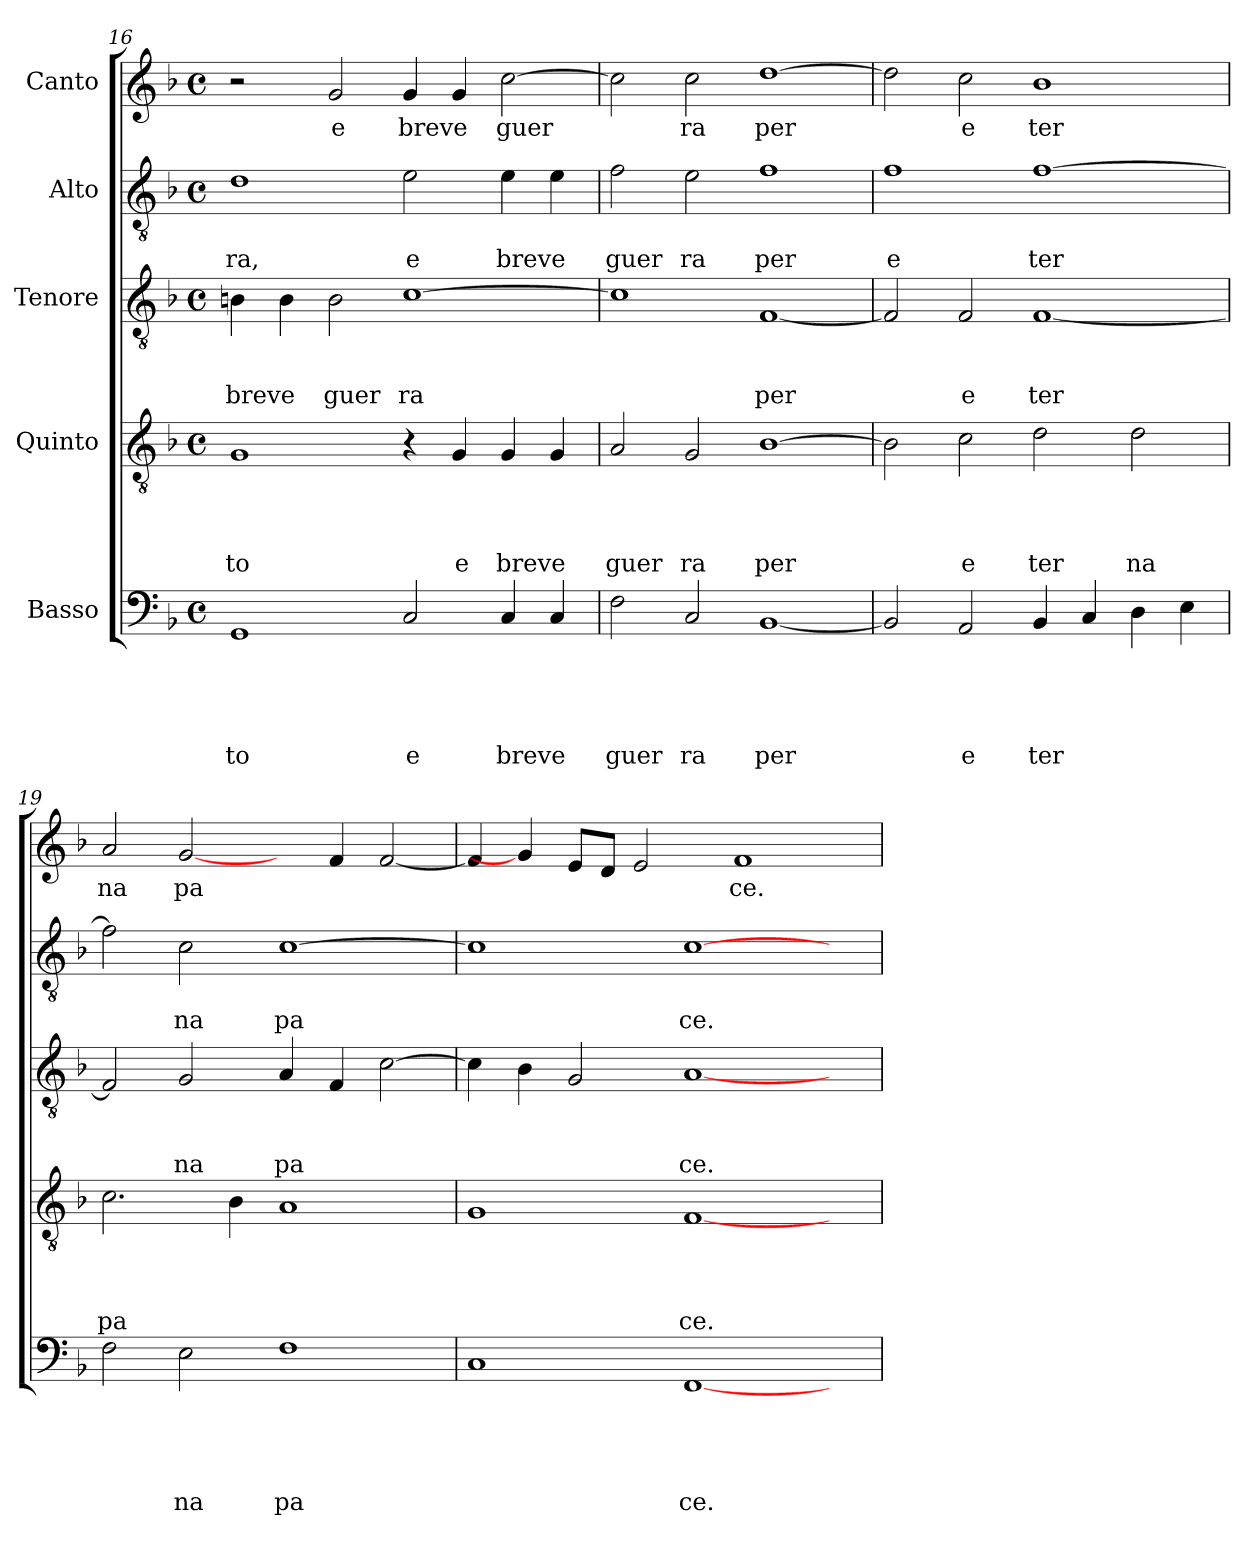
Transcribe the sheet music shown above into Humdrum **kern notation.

**kern	**text	**text	**text	**text	**text	**kern	**text	**text	**text	**text	**kern	**text	**text	**text	**kern	**text	**text	**kern	**text
*part5	*part5	*part5	*part5	*part5	*part5	*part4	*part4	*part4	*part4	*part4	*part3	*part3	*part3	*part3	*part2	*part2	*part2	*part1	*part1
*staff5	*staff5	*staff5	*staff5	*staff5	*staff5	*staff4	*staff4	*staff4	*staff4	*staff4	*staff3	*staff3	*staff3	*staff3	*staff2	*staff2	*staff2	*staff1	*staff1
*I"Basso	*	*	*	*	*	*I"Quinto	*	*	*	*	*I"Tenore	*	*	*	*I"Alto	*	*	*I"Canto	*
*clefF4	*	*	*	*	*	*clefGv2	*	*	*	*	*clefGv2	*	*	*	*clefGv2	*	*	*clefG2	*
*k[b-]	*	*	*	*	*	*k[b-]	*	*	*	*	*k[b-]	*	*	*	*k[b-]	*	*	*k[b-]	*
*F:	*	*	*	*	*	*F:	*	*	*	*	*F:	*	*	*	*F:	*	*	*F:	*
*M4/4	*	*	*	*	*	*M4/4	*	*	*	*	*M4/4	*	*	*	*M4/4	*	*	*M4/4	*
*met(c)	*	*	*	*	*	*met(c)	*	*	*	*	*met(c)	*	*	*	*met(c)	*	*	*met(c)	*
=16	=16	=16	=16	=16	=16	=16	=16	=16	=16	=16	=16	=16	=16	=16	=16	=16	=16	=16	=16
!	!	!	!	!	!LO:LY:b	!	!	!	!	!LO:LY:b	!	!	!	!LO:LY:b	!	!	!LO:LY:b	!	!
1GG	.	.	.	.	to	1G	.	.	.	to	4Bn\	.	.	breve	1d	.	ra,	2r	.
.	.	.	.	.	.	.	.	.	.	.	4B\	.	.	.	.	.	.	.	.
!	!	!	!	!	!	!	!	!	!	!	!	!	!	!LO:LY:b	!	!	!	!	!LO:LY:b
.	.	.	.	.	.	.	.	.	.	.	2B\	.	.	guer	.	.	.	2g/	e
!	!	!	!	!	!LO:LY:b	!	!	!	!	!	!	!	!	!LO:LY:b	!	!	!LO:LY:b	!	!LO:LY:b
2C/	.	.	.	.	e	4r	.	.	.	.	[>1c	.	.	ra	2e\	.	e	4g/	breve
!	!	!	!	!	!	!	!	!	!	!LO:LY:b	!	!	!	!	!	!	!	!	!
.	.	.	.	.	.	4G/	.	.	.	e	.	.	.	.	.	.	.	4g/	.
!	!	!	!	!	!LO:LY:b	!	!	!	!	!LO:LY:b	!	!	!	!	!	!	!LO:LY:b	!	!LO:LY:b
4C/	.	.	.	.	breve	4G/	.	.	.	breve	.	.	.	.	4e\	.	breve	[>2cc\	guer
4C/	.	.	.	.	.	4G/	.	.	.	.	.	.	.	.	4e\	.	.	.	.
=17	=17	=17	=17	=17	=17	=17	=17	=17	=17	=17	=17	=17	=17	=17	=17	=17	=17	=17	=17
!	!	!	!	!	!LO:LY:b	!	!	!	!	!LO:LY:b	!	!	!	!	!	!	!LO:LY:b	!	!
2F\	.	.	.	.	guer	2A/	.	.	.	guer	1c]	.	.	.	2f\	.	guer	2cc\]	.
!	!	!	!	!	!LO:LY:b	!	!	!	!	!LO:LY:b	!	!	!	!	!	!	!LO:LY:b	!	!LO:LY:b
2C/	.	.	.	.	ra	2G/	.	.	.	ra	.	.	.	.	2e\	.	ra	2cc\	ra
!	!	!	!	!	!LO:LY:b	!	!	!	!	!LO:LY:b	!	!	!	!LO:LY:b	!	!	!LO:LY:b	!	!LO:LY:b
[<1BB-	.	.	.	.	per	[>1B-	.	.	.	per	[<1F	.	.	per	1f	.	per	[>1dd	per
=18	=18	=18	=18	=18	=18	=18	=18	=18	=18	=18	=18	=18	=18	=18	=18	=18	=18	=18	=18
!	!	!	!	!	!	!	!	!	!	!	!	!	!	!	!	!	!LO:LY:b	!	!
2BB-/]	.	.	.	.	.	2B-\]	.	.	.	.	2F/]	.	.	.	1f	.	e	2dd\]	.
!	!	!	!	!	!LO:LY:b	!	!	!	!	!LO:LY:b	!	!	!	!LO:LY:b	!	!	!	!	!LO:LY:b
2AA/	.	.	.	.	e	2c\	.	.	.	e	2F/	.	.	e	.	.	.	2cc\	e
!	!	!	!	!	!LO:LY:b	!	!	!	!	!LO:LY:b	!	!	!	!LO:LY:b	!	!	!LO:LY:b	!	!LO:LY:b
4BB-/	.	.	.	.	ter	2d\	.	.	.	ter	[<1F	.	.	ter	[>1f	.	ter	1b-	ter
4C/	.	.	.	.	.	.	.	.	.	.	.	.	.	.	.	.	.	.	.
!	!	!	!	!	!	!	!	!	!	!LO:LY:b	!	!	!	!	!	!	!	!	!
4D\	.	.	.	.	.	2d\	.	.	.	na	.	.	.	.	.	.	.	.	.
4E\	.	.	.	.	.	.	.	.	.	.	.	.	.	.	.	.	.	.	.
=19	=19	=19	=19	=19	=19	=19	=19	=19	=19	=19	=19	=19	=19	=19	=19	=19	=19	=19	=19
!	!	!	!	!	!	!	!	!	!	!LO:LY:b	!	!	!	!	!	!	!	!	!LO:LY:b
2F\	.	.	.	.	.	2.c\	.	.	.	pa	2F/]	.	.	.	2f\]	.	.	2a/	na
!	!	!	!	!	!LO:LY:b	!	!	!	!	!	!	!	!	!LO:LY:b	!	!	!LO:LY:b	!	!LO:LY:b
2E\	.	.	.	.	na	.	.	.	.	.	2G/	.	.	na	2c\	.	na	[2g/	pa
.	.	.	.	.	.	4B-\	.	.	.	.	.	.	.	.	.	.	.	.	.
!	!	!	!	!	!LO:LY:b	!	!	!	!	!	!	!	!	!LO:LY:b	!	!	!LO:LY:b	!	!
1F	.	.	.	.	pa	1A	.	.	.	.	4A/	.	.	pa	[<1c	.	pa	4ryy	.
.	.	.	.	.	.	.	.	.	.	.	4F/	.	.	.	.	.	.	4f/	.
.	.	.	.	.	.	.	.	.	.	.	[<2c\	.	.	.	.	.	.	[<2f/	.
!!LO:LB:g=z
=20	=20	=20	=20	=20	=20	=20	=20	=20	=20	=20	=20	=20	=20	=20	=20	=20	=20	=20	=20
1C	.	.	.	.	.	1G	.	.	.	.	4c\]	.	.	.	1c]	.	.	4f/]	.
.	.	.	.	.	.	.	.	.	.	.	4B-\	.	.	.	.	.	.	4g/]	.
.	.	.	.	.	.	.	.	.	.	.	2G/	.	.	.	.	.	.	8e/L	.
.	.	.	.	.	.	.	.	.	.	.	.	.	.	.	.	.	.	8d/J	.
.	.	.	.	.	.	.	.	.	.	.	.	.	.	.	.	.	.	2e/	.
!	!	!	!	!	!LO:LY:b	!	!	!	!	!LO:LY:b	!	!	!	!LO:LY:b	!	!	!LO:LY:b	!	!
[<1FF	.	.	.	.	ce.	[<1F	.	.	.	ce.	[<1A	.	.	ce.	[>1c	.	ce.	.	.
!	!	!	!	!	!	!	!	!	!	!	!	!	!	!	!	!	!	!	!LO:LY:b
.	.	.	.	.	.	.	.	.	.	.	.	.	.	.	.	.	.	1f	ce.
4ryy	.	.	.	.	.	4ryy	.	.	.	.	4ryy	.	.	.	4ryy	.	.	.	.
=	=	=	=	=	=	=	=	=	=	=	=	=	=	=	=	=	=	=	=
*-	*-	*-	*-	*-	*-	*-	*-	*-	*-	*-	*-	*-	*-	*-	*-	*-	*-	*-	*-
